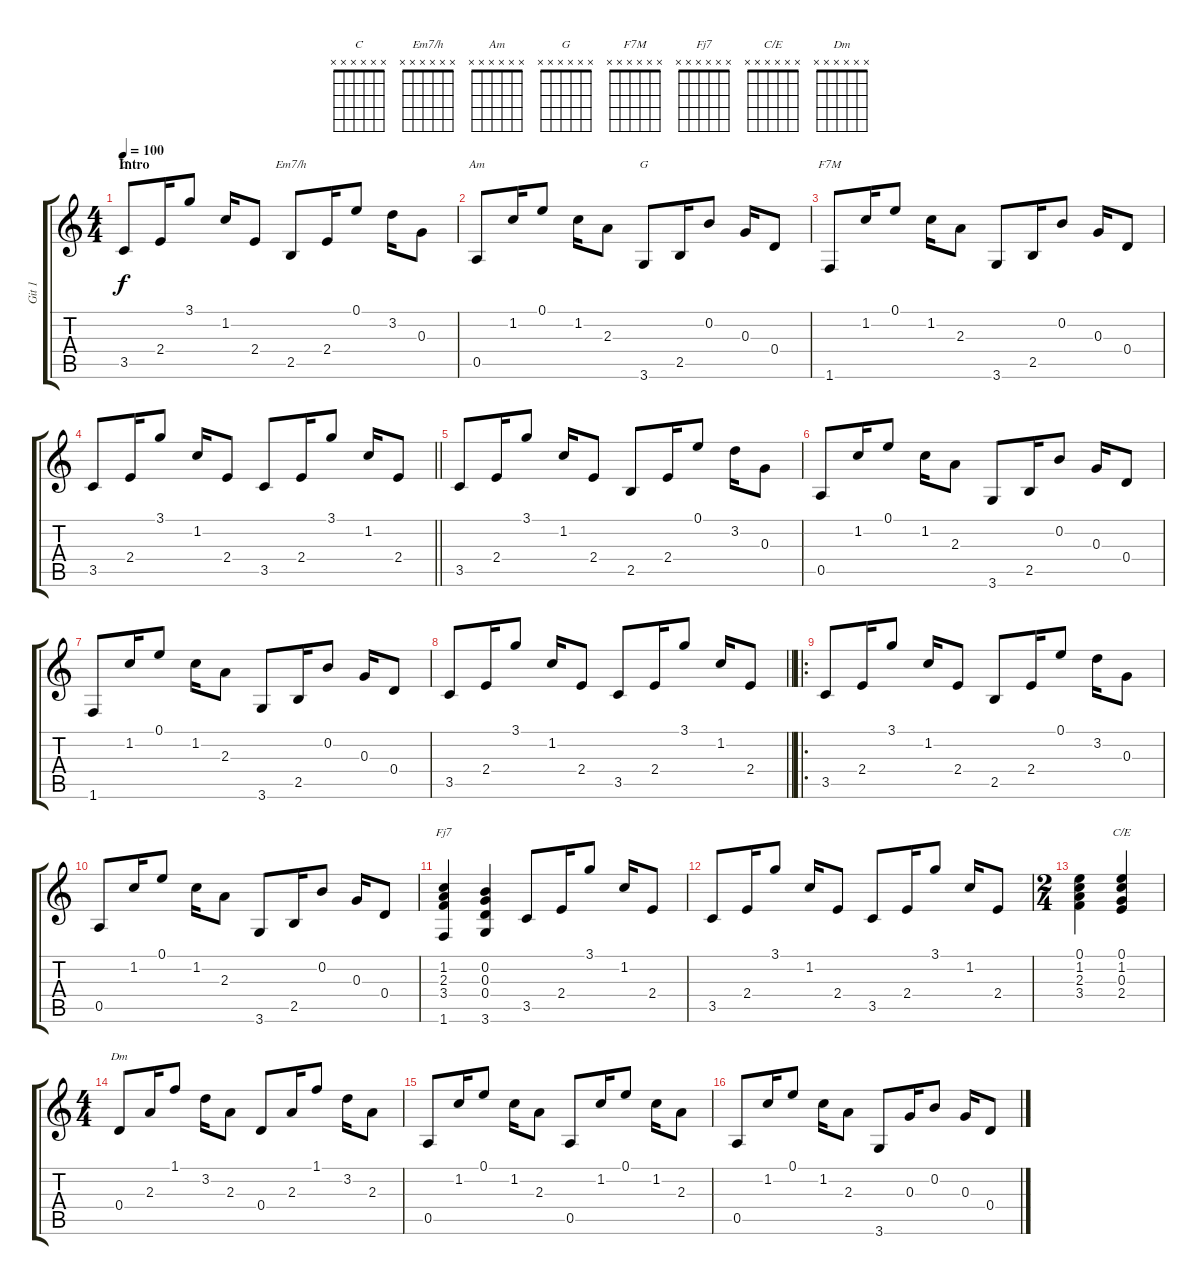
\track ("Git 1" "Git 1") {instrument acousticguitarsteel}
\staff {score tabs}
\tuning (E4 B3 G3 D3 A2 E2) {hide}
\chord ("C" x x x x x x)
\chord ("Em7/h" x x x x x x)
\chord ("Am" x x x x x x)
\chord ("G" x x x x x x)
\chord ("F7M" x x x x x x)
\chord ("Fj7" x x x x x x)
\chord ("C/E" x x x x x x)
\chord ("Dm" x x x x x x)
\ts (4 4)
\section ("" "Intro")
\tempo 100
\clef g2
\ks c
3.5.8{ch "C" dy f instrument acousticguitarsteel} 2.4.16 3.1.8 1.2.16 2.4.8 2.5.8{ch "Em7/h"} 2.4.16 0.1.8 3.2.16 0.3.8 |
0.5.8{ch "Am"} 1.2.16 0.1.8 1.2.16 2.3.8 3.6.8{ch "G"} 2.5.16 0.2.8 0.3.16 0.4.8 |
1.6.8{ch "F7M"} 1.2.16 0.1.8 1.2.16 2.3.8 3.6.8 2.5.16 0.2.8 0.3.16 0.4.8 |
\barLineRight lightlight
3.5.8 2.4.16 3.1.8 1.2.16 2.4.8 3.5.8 2.4.16 3.1.8 1.2.16 2.4.8 |
3.5.8 2.4.16 3.1.8 1.2.16 2.4.8 2.5.8 2.4.16 0.1.8 3.2.16 0.3.8 |
0.5.8 1.2.16 0.1.8 1.2.16 2.3.8 3.6.8 2.5.16 0.2.8 0.3.16 0.4.8 |
1.6.8 1.2.16 0.1.8 1.2.16 2.3.8 3.6.8 2.5.16 0.2.8 0.3.16 0.4.8 |
\barLineRight lightlight
3.5.8 2.4.16 3.1.8 1.2.16 2.4.8 3.5.8 2.4.16 3.1.8 1.2.16 2.4.8 |
\ro
3.5.8 2.4.16 3.1.8 1.2.16 2.4.8 2.5.8 2.4.16 0.1.8 3.2.16 0.3.8 |
0.5.8 1.2.16 0.1.8 1.2.16 2.3.8 3.6.8 2.5.16 0.2.8 0.3.16 0.4.8 |
(1.2 2.3 3.4 1.6).4{ch "Fj7"} (0.2 0.3 0.4 3.6).4 3.5.8 2.4.16 3.1.8 1.2.16 2.4.8 |
3.5.8 2.4.16 3.1.8 1.2.16 2.4.8 3.5.8 2.4.16 3.1.8 1.2.16 2.4.8 |
\ts (2 4)
(0.1 1.2 2.3 3.4).4 (0.1 1.2 0.3 2.4).4{ch "C/E"} |
\ts (4 4)
0.4.8{ch "Dm"} 2.3.16 1.1.8 3.2.16 2.3.8 0.4.8 2.3.16 1.1.8 3.2.16 2.3.8 |
0.5.8 1.2.16 0.1.8 1.2.16 2.3.8 0.5.8 1.2.16 0.1.8 1.2.16 2.3.8 |
0.5.8 1.2.16 0.1.8 1.2.16 2.3.8 3.6.8 0.3.16 0.2.8 0.3.16 0.4.8
